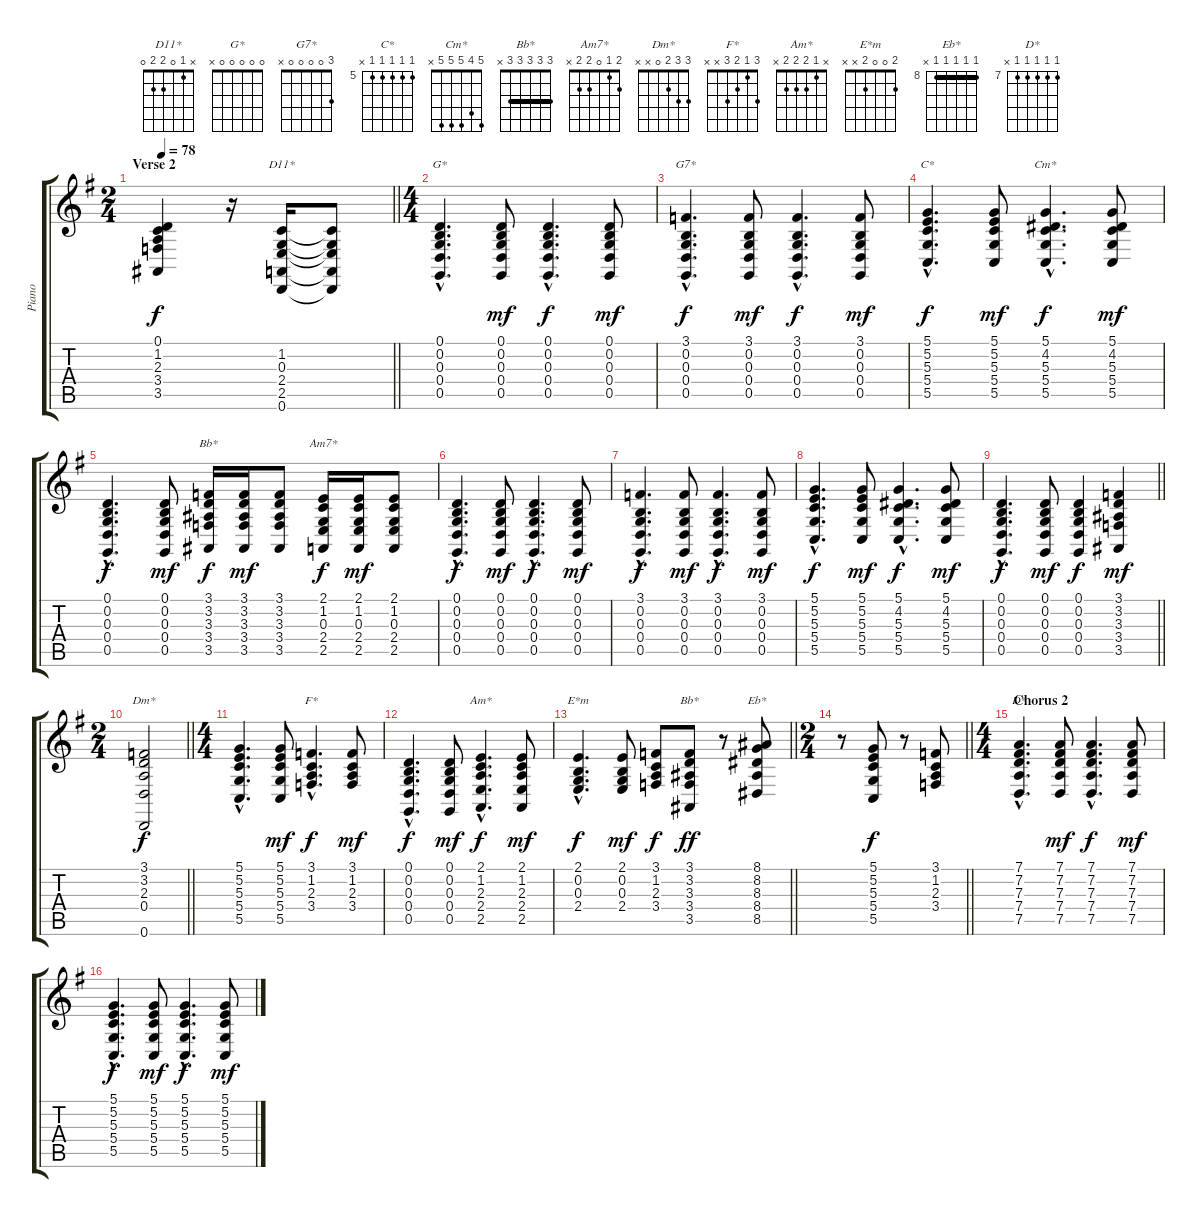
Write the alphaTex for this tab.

\track ("Piano" "Piano") {instrument acousticgrandpiano}
\staff {score tabs}
\tuning (D4 B3 G3 D3 G2 D2) {hide}
\chord ("D11*" x 1 0 2 2 0)
\chord ("G*" 0 0 0 0 0 x)
\chord ("G7*" 3 0 0 0 0 x)
\chord ("C*" 5 5 5 5 5 x) {firstfret 5 barre 0}
\chord ("Cm*" 5 4 5 5 5 x)
\chord ("Bb*" 3 3 3 3 3 x) {barre 0}
\chord ("Am7*" 2 1 0 2 2 x)
\chord ("Dm*" 3 3 2 0 x x) {barre 0}
\chord ("F*" 3 1 2 3 x x)
\chord ("Am*" x 1 2 2 2 x)
\chord ("E*m" 2 0 0 2 x x)
\chord ("Bb*" 3 3 3 3 3 x) {barre 3}
\chord ("Eb*" 8 8 8 8 8 x) {firstfret 8 barre 8}
\chord ("D*" 7 7 7 7 7 x) {firstfret 7 barre 0}
\ts (2 4)
\section ("" "Verse 2")
\tempo 78
\clef g2
\barLineRight lightlight
\ks g
(0.1{t} 1.2{t} 2.3{t} 3.4{t} 3.5{t}).4{dy f} r.16 (1.2 0.3 2.4 2.5 0.6).16{ch "D11*"} (1.2{t} 0.3{t} 2.4{t} 2.5{t} 0.6{t}).8 |
\ts (4 4)
(0.1{hac} 0.2{hac} 0.3{hac} 0.4{hac} 0.5{hac}).4{d ch "G*"} (0.1 0.2 0.3 0.4 0.5).8{dy mf} (0.1{hac} 0.2{hac} 0.3{hac} 0.4{hac} 0.5{hac}).4{d dy f} (0.1 0.2 0.3 0.4 0.5).8{dy mf} |
(3.1{hac} 0.2{hac} 0.3{hac} 0.4{hac} 0.5{hac}).4{d ch "G7*" dy f} (3.1 0.2 0.3 0.4 0.5).8{dy mf} (3.1{hac} 0.2{hac} 0.3{hac} 0.4{hac} 0.5{hac}).4{d dy f} (3.1 0.2 0.3 0.4 0.5).8{dy mf} |
(5.1{hac} 5.2{hac} 5.3{hac} 5.4{hac} 5.5{hac}).4{d ch "C*" dy f} (5.1 5.2 5.3 5.4 5.5).8{dy mf} (5.1{hac} 4.2{hac} 5.3{hac} 5.4{hac} 5.5{hac}).4{d ch "Cm*" dy f} (5.1 4.2 5.3 5.4 5.5).8{dy mf} |
(0.1{hac} 0.2{hac} 0.3{hac} 0.4{hac} 0.5{hac}).4{d dy f} (0.1 0.2 0.3 0.4 0.5).8{dy mf} (3.1 3.2 3.3 3.4 3.5).16{ch "Bb*" dy f} (3.1 3.2 3.3 3.4 3.5).16{dy mf} (3.1 3.2 3.3 3.4 3.5).8 (2.1 1.2 0.3 2.4 2.5).16{ch "Am7*" dy f} (2.1 1.2 0.3 2.4 2.5).16{dy mf} (2.1 1.2 0.3 2.4 2.5).8 |
(0.1{hac} 0.2{hac} 0.3{hac} 0.4{hac} 0.5{hac}).4{d dy f} (0.1 0.2 0.3 0.4 0.5).8{dy mf} (0.1{hac} 0.2{hac} 0.3{hac} 0.4{hac} 0.5{hac}).4{d dy f} (0.1 0.2 0.3 0.4 0.5).8{dy mf} |
(3.1{hac} 0.2{hac} 0.3{hac} 0.4{hac} 0.5{hac}).4{d dy f} (3.1 0.2 0.3 0.4 0.5).8{dy mf} (3.1{hac} 0.2{hac} 0.3{hac} 0.4{hac} 0.5{hac}).4{d dy f} (3.1 0.2 0.3 0.4 0.5).8{dy mf} |
(5.1{hac} 5.2{hac} 5.3{hac} 5.4{hac} 5.5{hac}).4{d dy f} (5.1 5.2 5.3 5.4 5.5).8{dy mf} (5.1{hac} 4.2{hac} 5.3{hac} 5.4{hac} 5.5{hac}).4{d dy f} (5.1 4.2 5.3 5.4 5.5).8{dy mf} |
\barLineRight lightlight
(0.1{hac} 0.2{hac} 0.3{hac} 0.4{hac} 0.5{hac}).4{d dy f} (0.1 0.2 0.3 0.4 0.5).8{dy mf} (0.1 0.2 0.3 0.4 0.5).4{dy f} (3.1 3.2 3.3 3.4 3.5).4{dy mf} |
\ts (2 4)
\barLineRight lightlight
(3.1 3.2 2.3 0.4 0.6).2{ch "Dm*" dy f} |
\ts (4 4)
(5.1{hac} 5.2{hac} 5.3{hac} 5.4{hac} 5.5{hac}).4{d} (5.1 5.2 5.3 5.4 5.5).8{dy mf} (3.1{hac} 1.2{hac} 2.3{hac} 3.4{hac}).4{d ch "F*" dy f} (3.1 1.2 2.3 3.4).8{dy mf} |
(0.1{hac} 0.2{hac} 0.3{hac} 0.4{hac} 0.5{hac}).4{d dy f} (0.1 0.2 0.3 0.4 0.5).8{dy mf} (2.1{hac} 1.2{hac} 2.3{hac} 2.4{hac} 2.5{hac}).4{d ch "Am*" dy f} (2.1 1.2 2.3 2.4 2.5).8{dy mf} |
\barLineRight lightlight
(2.1{hac} 0.2{hac} 0.3{hac} 2.4{hac}).4{d ch "E*m" dy f} (2.1 0.2 0.3 2.4).8{dy mf} (3.1 1.2 2.3 3.4).8{dy f} (3.1 3.2 3.3 3.4 3.5).8{ch "Bb*" dy ff} r.8 (8.1 8.2 8.3 8.4 8.5).8{ch "Eb*"} |
\ts (2 4)
\barLineRight lightlight
r.8 (5.1 5.2 5.3 5.4 5.5).8{dy f} r.8 (3.1 1.2 2.3 3.4).8 |
\ts (4 4)
\section ("" "Chorus 2")
(7.1{hac} 7.2{hac} 7.3{hac} 7.4{hac} 7.5{hac}).4{d ch "D*"} (7.1 7.2 7.3 7.4 7.5).8{dy mf} (7.1{hac} 7.2{hac} 7.3{hac} 7.4{hac} 7.5{hac}).4{d dy f} (7.1 7.2 7.3 7.4 7.5).8{dy mf} |
(5.1{hac} 5.2{hac} 5.3{hac} 5.4{hac} 5.5{hac}).4{d dy f} (5.1 5.2 5.3 5.4 5.5).8{dy mf} (5.1{hac} 5.2{hac} 5.3{hac} 5.4{hac} 5.5{hac}).4{d dy f} (5.1 5.2 5.3 5.4 5.5).8{dy mf}
